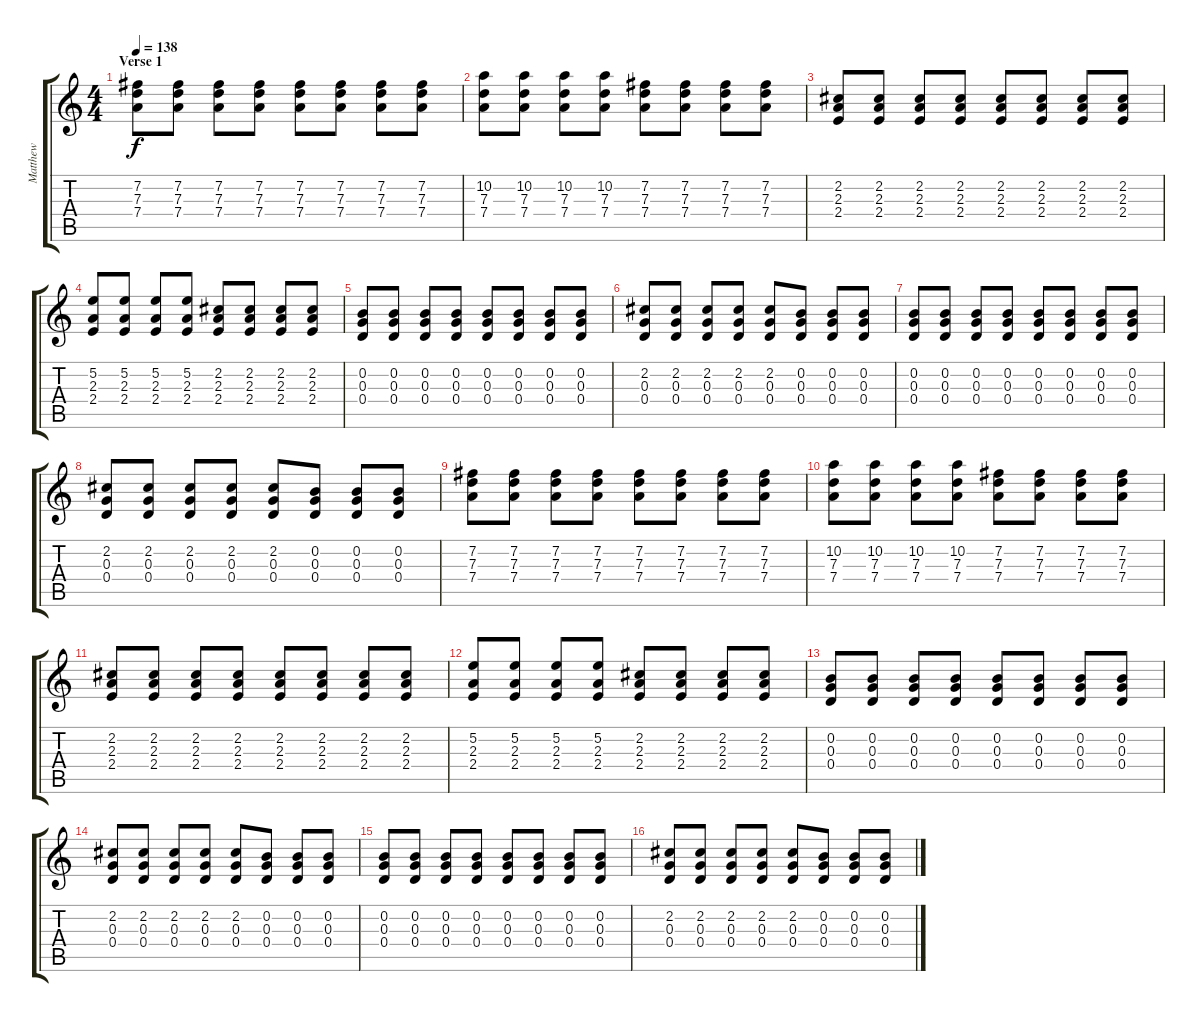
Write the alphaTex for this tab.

\track ("Matthew" "Matthew") {instrument overdrivenguitar}
\staff {score tabs}
\tuning (E4 B3 G3 D3 A2 E2) {hide}
\ts (4 4)
\section ("" "Verse 1")
\tempo 138
\clef g2
\ks c
(7.2 7.3 7.4).8{dy f balance 0 instrument electricguitarmuted} (7.2 7.3 7.4).8 (7.2 7.3 7.4).8 (7.2 7.3 7.4).8 (7.2 7.3 7.4).8 (7.2 7.3 7.4).8 (7.2 7.3 7.4).8 (7.2 7.3 7.4).8 |
(10.2 7.3 7.4).8 (10.2 7.3 7.4).8 (10.2 7.3 7.4).8 (10.2 7.3 7.4).8 (7.2 7.3 7.4).8 (7.2 7.3 7.4).8 (7.2 7.3 7.4).8 (7.2 7.3 7.4).8 |
(2.2 2.3 2.4).8 (2.2 2.3 2.4).8 (2.2 2.3 2.4).8 (2.2 2.3 2.4).8 (2.2 2.3 2.4).8 (2.2 2.3 2.4).8 (2.2 2.3 2.4).8 (2.2 2.3 2.4).8 |
(5.2 2.3 2.4).8 (5.2 2.3 2.4).8 (5.2 2.3 2.4).8 (5.2 2.3 2.4).8 (2.2 2.3 2.4).8 (2.2 2.3 2.4).8 (2.2 2.3 2.4).8 (2.2 2.3 2.4).8 |
(0.2 0.3 0.4).8 (0.2 0.3 0.4).8 (0.2 0.3 0.4).8 (0.2 0.3 0.4).8 (0.2 0.3 0.4).8 (0.2 0.3 0.4).8 (0.2 0.3 0.4).8 (0.2 0.3 0.4).8 |
(2.2 0.3 0.4).8 (2.2 0.3 0.4).8 (2.2 0.3 0.4).8 (2.2 0.3 0.4).8 (2.2 0.3 0.4).8 (0.2 0.3 0.4).8 (0.2 0.3 0.4).8 (0.2 0.3 0.4).8 |
(0.2 0.3 0.4).8 (0.2 0.3 0.4).8 (0.2 0.3 0.4).8 (0.2 0.3 0.4).8 (0.2 0.3 0.4).8 (0.2 0.3 0.4).8 (0.2 0.3 0.4).8 (0.2 0.3 0.4).8 |
(2.2 0.3 0.4).8 (2.2 0.3 0.4).8 (2.2 0.3 0.4).8 (2.2 0.3 0.4).8 (2.2 0.3 0.4).8 (0.2 0.3 0.4).8 (0.2 0.3 0.4).8 (0.2 0.3 0.4).8 |
(7.2 7.3 7.4).8 (7.2 7.3 7.4).8 (7.2 7.3 7.4).8 (7.2 7.3 7.4).8 (7.2 7.3 7.4).8 (7.2 7.3 7.4).8 (7.2 7.3 7.4).8 (7.2 7.3 7.4).8 |
(10.2 7.3 7.4).8 (10.2 7.3 7.4).8 (10.2 7.3 7.4).8 (10.2 7.3 7.4).8 (7.2 7.3 7.4).8 (7.2 7.3 7.4).8 (7.2 7.3 7.4).8 (7.2 7.3 7.4).8 |
(2.2 2.3 2.4).8 (2.2 2.3 2.4).8 (2.2 2.3 2.4).8 (2.2 2.3 2.4).8 (2.2 2.3 2.4).8 (2.2 2.3 2.4).8 (2.2 2.3 2.4).8 (2.2 2.3 2.4).8 |
(5.2 2.3 2.4).8 (5.2 2.3 2.4).8 (5.2 2.3 2.4).8 (5.2 2.3 2.4).8 (2.2 2.3 2.4).8 (2.2 2.3 2.4).8 (2.2 2.3 2.4).8 (2.2 2.3 2.4).8 |
(0.2 0.3 0.4).8 (0.2 0.3 0.4).8 (0.2 0.3 0.4).8 (0.2 0.3 0.4).8 (0.2 0.3 0.4).8 (0.2 0.3 0.4).8 (0.2 0.3 0.4).8 (0.2 0.3 0.4).8 |
(2.2 0.3 0.4).8 (2.2 0.3 0.4).8 (2.2 0.3 0.4).8 (2.2 0.3 0.4).8 (2.2 0.3 0.4).8 (0.2 0.3 0.4).8 (0.2 0.3 0.4).8 (0.2 0.3 0.4).8 |
(0.2 0.3 0.4).8 (0.2 0.3 0.4).8 (0.2 0.3 0.4).8 (0.2 0.3 0.4).8 (0.2 0.3 0.4).8 (0.2 0.3 0.4).8 (0.2 0.3 0.4).8 (0.2 0.3 0.4).8 |
(2.2 0.3 0.4).8 (2.2 0.3 0.4).8 (2.2 0.3 0.4).8 (2.2 0.3 0.4).8 (2.2 0.3 0.4).8 (0.2 0.3 0.4).8 (0.2 0.3 0.4).8 (0.2 0.3 0.4).8
